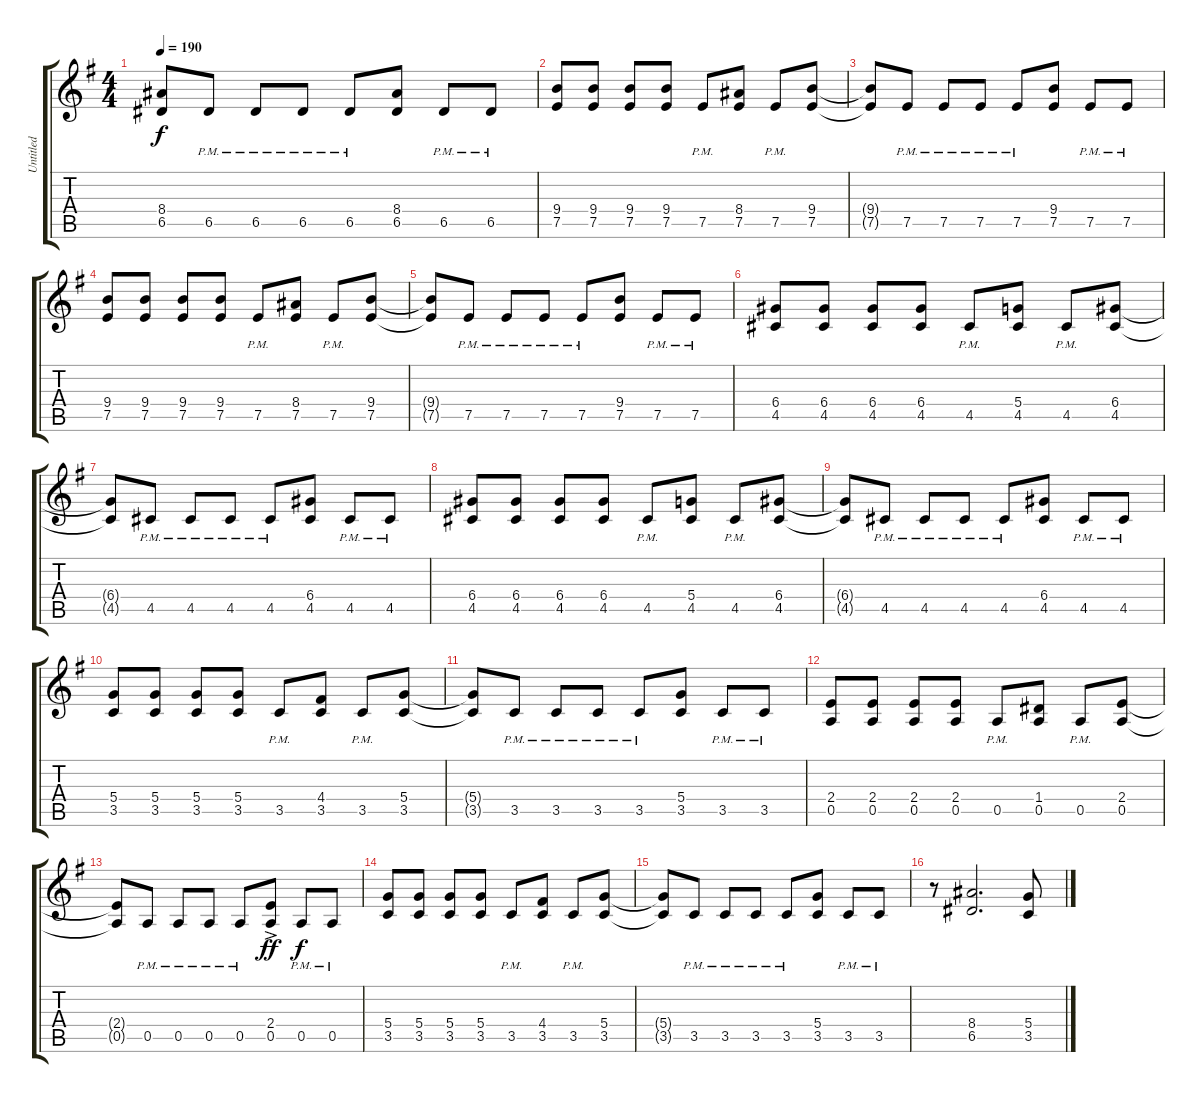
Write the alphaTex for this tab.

\track ("Untitled" "Untitled") {instrument distortionguitar}
\staff {score tabs}
\tuning (E4 B3 G3 D3 A2 E2) {hide}
\ts (4 4)
\tempo 190
\clef g2
\ks g
(8.4{t} 6.5{t}).8{dy f} 6.5{pm}.8 6.5{pm}.8 6.5{pm}.8 6.5{pm}.8 (8.4 6.5).8 6.5{pm}.8 6.5{pm}.8 |
(9.4 7.5).8 (9.4 7.5).8 (9.4 7.5).8 (9.4 7.5).8 7.5{pm}.8 (8.4 7.5).8 7.5{pm}.8 (9.4 7.5).8 |
(9.4{t} 7.5{t}).8 7.5{pm}.8 7.5{pm}.8 7.5{pm}.8 7.5{pm}.8 (9.4 7.5).8 7.5{pm}.8 7.5{pm}.8 |
(9.4 7.5).8 (9.4 7.5).8 (9.4 7.5).8 (9.4 7.5).8 7.5{pm}.8 (8.4 7.5).8 7.5{pm}.8 (9.4 7.5).8 |
(9.4{t} 7.5{t}).8 7.5{pm}.8 7.5{pm}.8 7.5{pm}.8 7.5{pm}.8 (9.4 7.5).8 7.5{pm}.8 7.5{pm}.8 |
(6.4 4.5).8 (6.4 4.5).8 (6.4 4.5).8 (6.4 4.5).8 4.5{pm}.8 (5.4 4.5).8 4.5{pm}.8 (6.4 4.5).8 |
(6.4{t} 4.5{t}).8 4.5{pm}.8 4.5{pm}.8 4.5{pm}.8 4.5{pm}.8 (6.4 4.5).8 4.5{pm}.8 4.5{pm}.8 |
(6.4 4.5).8 (6.4 4.5).8 (6.4 4.5).8 (6.4 4.5).8 4.5{pm}.8 (5.4 4.5).8 4.5{pm}.8 (6.4 4.5).8 |
(6.4{t} 4.5{t}).8 4.5{pm}.8 4.5{pm}.8 4.5{pm}.8 4.5{pm}.8 (6.4 4.5).8 4.5{pm}.8 4.5{pm}.8 |
(5.4 3.5).8 (5.4 3.5).8 (5.4 3.5).8 (5.4 3.5).8 3.5{pm}.8 (4.4 3.5).8 3.5{pm}.8 (5.4 3.5).8 |
(5.4{t} 3.5{t}).8 3.5{pm}.8 3.5{pm}.8 3.5{pm}.8 3.5{pm}.8 (5.4 3.5).8 3.5{pm}.8 3.5{pm}.8 |
(2.4 0.5).8 (2.4 0.5).8 (2.4 0.5).8 (2.4 0.5).8 0.5{pm}.8 (1.4 0.5).8 0.5{pm}.8 (2.4 0.5).8 |
(2.4{t} 0.5{t}).8 0.5{pm}.8 0.5{pm}.8 0.5{pm}.8 0.5{pm}.8 (2.4{ac} 0.5{ac}).8{dy ff} 0.5{pm}.8{dy f} 0.5{pm}.8 |
(5.4 3.5).8 (5.4 3.5).8 (5.4 3.5).8 (5.4 3.5).8 3.5{pm}.8 (4.4 3.5).8 3.5{pm}.8 (5.4 3.5).8 |
(5.4{t} 3.5{t}).8 3.5{pm}.8 3.5{pm}.8 3.5{pm}.8 3.5{pm}.8 (5.4 3.5).8 3.5{pm}.8 3.5{pm}.8 |
r.8 (8.4 6.5).2{d} (5.4 3.5).8
